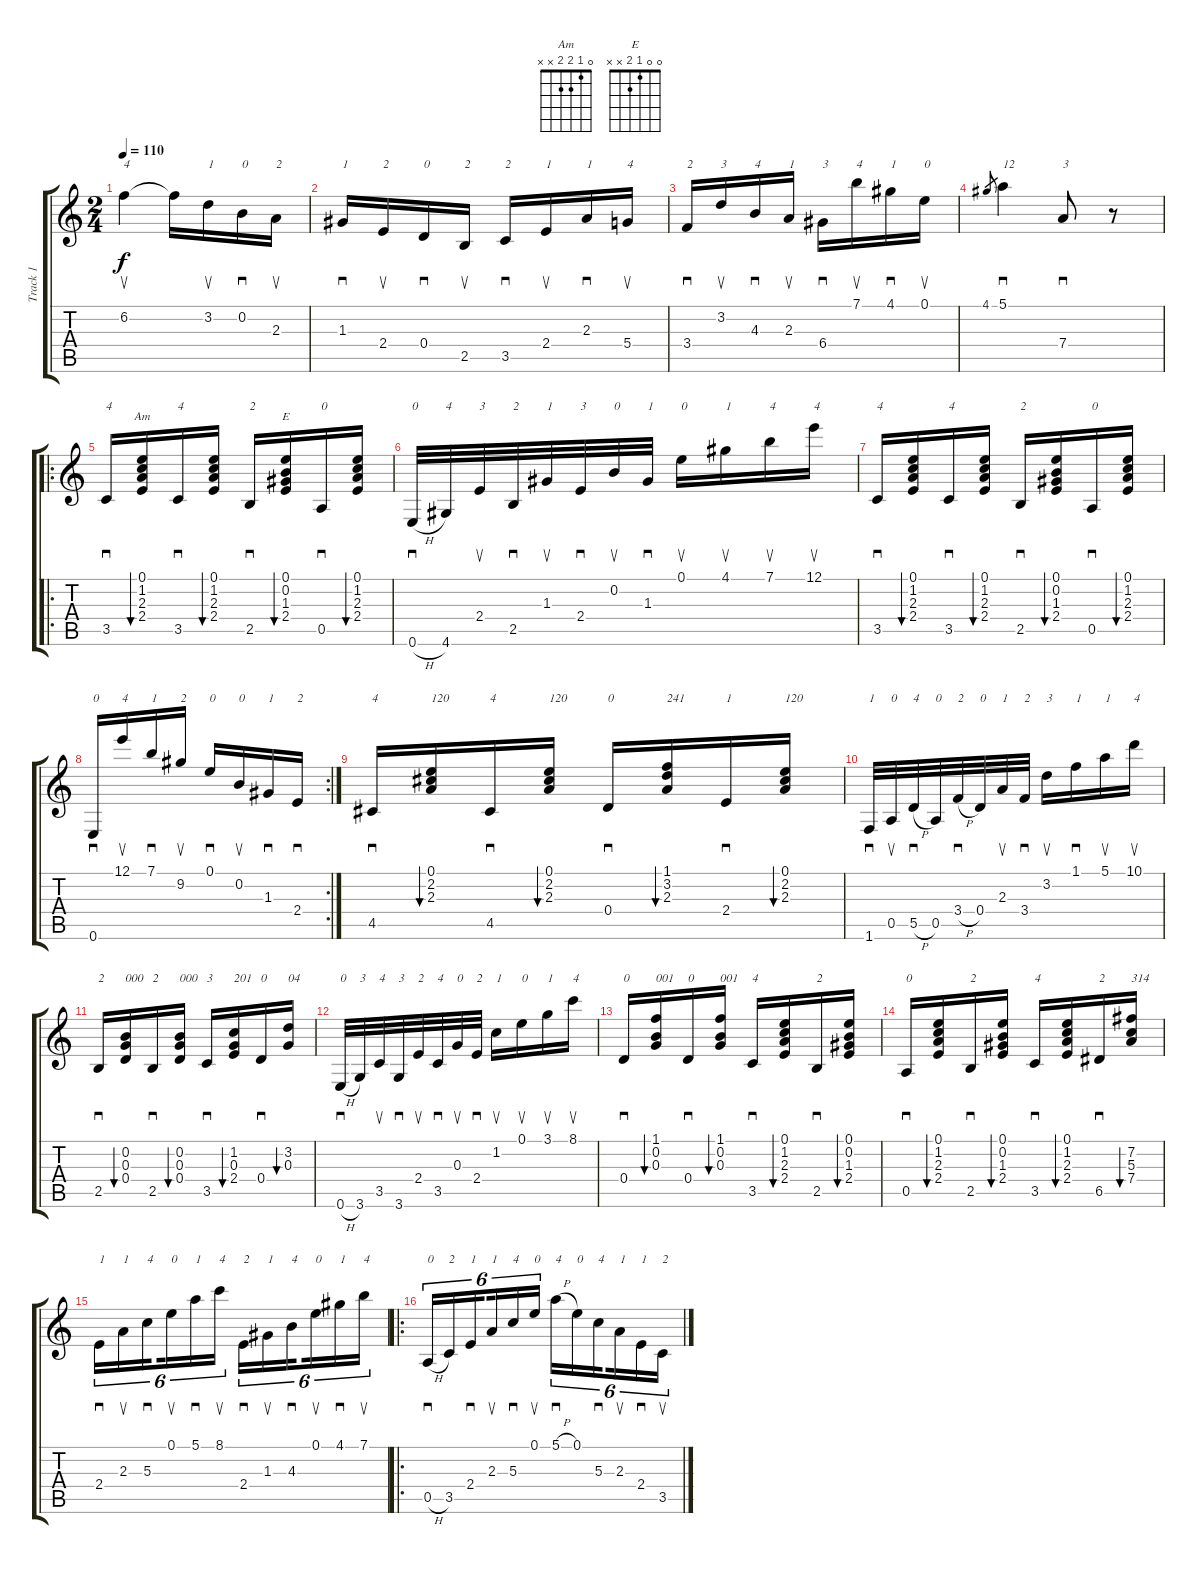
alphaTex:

\track ("Track 1" "Track 1") {instrument acousticguitarnylon}
\staff {score tabs}
\tuning (E4 B3 G3 D3 A2 E2) {hide}
\chord ("Am" 0 1 2 2 x x)
\chord ("E" 0 0 1 2 x x)
\ts (2 4)
\tempo 110
\clef g2
\ks aminor
6.2.4{su txt "4" dy f} 6.2{t}.16 3.2.16{su txt "1"} 0.2.16{sd txt "0"} 2.3.16{su txt "2"} |
1.3.16{sd txt "1"} 2.4.16{su txt "2"} 0.4.16{sd txt "0"} 2.5.16{su txt "2"} 3.5.16{sd txt "2"} 2.4.16{su txt "1"} 2.3.16{sd txt "1"} 5.4.16{su txt "4"} |
3.4.16{sd txt "2"} 3.2.16{su txt "3"} 4.3.16{sd txt "4"} 2.3.16{su txt "1"} 6.4.16{sd txt "3"} 7.1.16{su txt "4"} 4.1.16{sd txt "1"} 0.1.16{su txt "0"} |
4.1.8{gr} 5.1.4{sd txt "12"} 7.4.8{sd txt "3"} r.8 |
\ro
3.5.16{sd txt "4"} (0.1 1.2 2.3 2.4).16{bu 60 ch "Am"} 3.5.16{sd txt "4"} (0.1 1.2 2.3 2.4).16{bu 60} 2.5.16{sd txt "2"} (0.1 0.2 1.3 2.4).16{bu 60 ch "E"} 0.5.16{sd txt "0"} (0.1 1.2 2.3 2.4).16{bu 60} |
0.6{h}.32{sd txt "0"} 4.6.32{txt "4"} 2.4.32{su txt "3"} 2.5.32{sd txt "2"} 1.3.32{su txt "1"} 2.4.32{sd txt "3"} 0.2.32{su txt "0"} 1.3.32{sd txt "1"} 0.1.16{su txt "0"} 4.1.16{su txt "1"} 7.1.16{su txt "4"} 12.1.16{su txt "4"} |
3.5.16{sd txt "4"} (0.1 1.2 2.3 2.4).16{bu 60} 3.5.16{sd txt "4"} (0.1 1.2 2.3 2.4).16{bu 60} 2.5.16{sd txt "2"} (0.1 0.2 1.3 2.4).16{bu 60} 0.5.16{sd txt "0"} (0.1 1.2 2.3 2.4).16{bu 60} |
\rc 2
0.6.16{sd txt "0"} 12.1.16{su txt "4"} 7.1.16{sd txt "1"} 9.2.16{su txt "2"} 0.1.16{sd txt "0"} 0.2.16{su txt "0"} 1.3.16{sd txt "1"} 2.4.16{sd txt "2"} |
4.5.16{sd txt "4"} (0.1 2.2 2.3).16{bu 60 txt "120"} 4.5.16{sd txt "4"} (0.1 2.2 2.3).16{bu 60 txt "120"} 0.4.16{sd txt "0"} (1.1 3.2 2.3).16{bu 60 txt "241"} 2.4.16{sd txt "1"} (0.1 2.2 2.3).16{bu 60 txt "120"} |
1.6.32{sd txt "1"} 0.5.32{su txt "0"} 5.5{h}.32{sd txt "4"} 0.5.32{txt "0"} 3.4{h}.32{sd txt "2"} 0.4.32{txt "0"} 2.3.32{su txt "1"} 3.4.32{sd txt "2"} 3.2.16{su txt "3"} 1.1.16{sd txt "1"} 5.1.16{su txt "1"} 10.1.16{su txt "4"} |
2.5.16{sd txt "2"} (0.2 0.3 0.4).16{bu 60 txt "000"} 2.5.16{sd txt "2"} (0.2 0.3 0.4).16{bu 60 txt "000"} 3.5.16{sd txt "3"} (1.2 0.3 2.4).16{bu 60 txt "201"} 0.4.16{sd txt "0"} (3.2 0.3).16{bu 60 txt "04"} |
0.6{h}.32{sd txt "0"} 3.6.32{txt "3"} 3.5.32{su txt "4"} 3.6.32{sd txt "3"} 2.4.32{su txt "2"} 3.5.32{sd txt "4"} 0.3.32{su txt "0"} 2.4.32{sd txt "2"} 1.2.16{su txt "1"} 0.1.16{su txt "0"} 3.1.16{su txt "1"} 8.1.16{su txt "4"} |
0.4.16{sd txt "0"} (1.1 0.2 0.3).16{bu 60 txt "001"} 0.4.16{sd txt "0"} (1.1 0.2 0.3).16{bu 60 txt "001"} 3.5.16{sd txt "4"} (0.1 1.2 2.3 2.4).16{bu 60} 2.5.16{sd txt "2"} (0.1 0.2 1.3 2.4).16{bu 60} |
0.5.16{sd txt "0"} (0.1 1.2 2.3 2.4).16{bu 60} 2.5.16{sd txt "2"} (0.1 0.2 1.3 2.4).16{bu 60} 3.5.16{sd txt "4"} (0.1 1.2 2.3 2.4).16{bu 60} 6.5.16{sd txt "2"} (7.2 5.3 7.4).16{bu 60 txt "314"} |
2.4.16{sd tu (6 4) txt "1"} 2.3.16{su tu (6 4) txt "1"} 5.3.16{sd tu (6 4) txt "4" beam splitsecondary} 0.1.16{su tu (6 4) txt "0"} 5.1.16{sd tu (6 4) txt "1"} 8.1.16{su tu (6 4) txt "4"} 2.4.16{sd tu (6 4) txt "2"} 1.3.16{su tu (6 4) txt "1"} 4.3.16{sd tu (6 4) txt "4" beam splitsecondary} 0.1.16{su tu (6 4) txt "0"} 4.1.16{sd tu (6 4) txt "1"} 7.1.16{su tu (6 4) txt "4"} |
\ro
0.5{h}.16{sd tu (6 4) txt "0"} 3.5.16{tu (6 4) txt "2"} 2.4.16{sd tu (6 4) txt "1" beam splitsecondary} 2.3.16{su tu (6 4) txt "1"} 5.3.16{sd tu (6 4) txt "4"} 0.1.16{su tu (6 4) txt "0"} 5.1{h}.16{sd tu (6 4) txt "4"} 0.1.16{tu (6 4) txt "0"} 5.3.16{sd tu (6 4) txt "4" beam splitsecondary} 2.3.16{su tu (6 4) txt "1"} 2.4.16{sd tu (6 4) txt "1"} 3.5.16{su tu (6 4) txt "2"}
